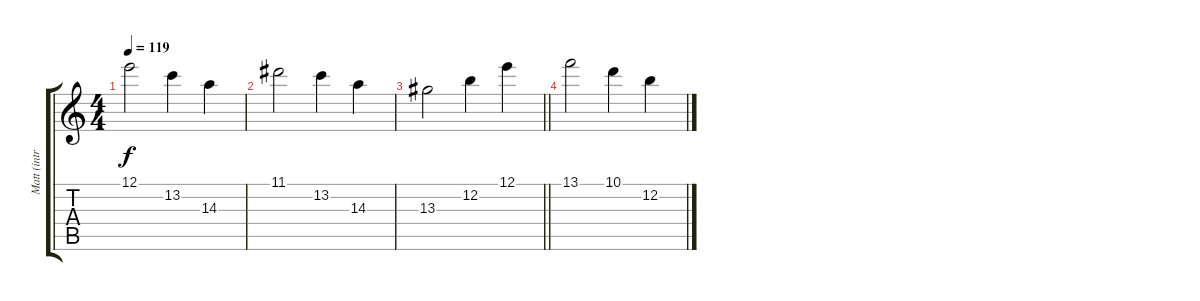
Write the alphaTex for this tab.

\track ("Matt (intro,solo) effect 1" "Matt (intr") {instrument electricguitarclean}
\staff {score tabs}
\tuning (E4 B3 G3 D3 A2 E2) {hide}
\ts (4 4)
\tempo 119
\clef g2
\ks c
12.1.2{dy f} 13.2.4 14.3.4 |
11.1.2 13.2.4 14.3.4 |
\barLineRight lightlight
13.3.2 12.2.4 12.1.4 |
13.1.2 10.1.4 12.2.4
